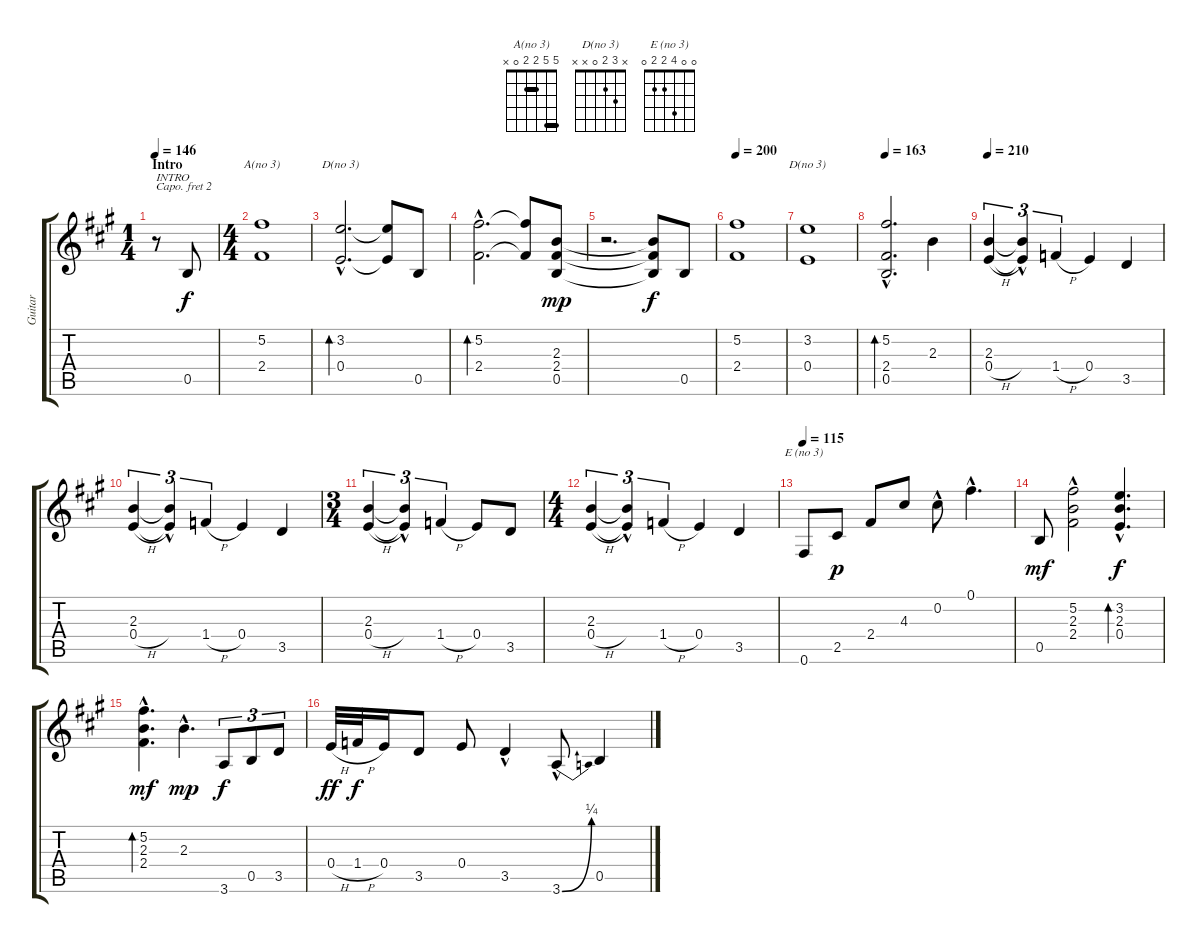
\track ("Guitar" "Guitar") {instrument acousticguitarnylon}
\staff {score tabs}
\capo 2
\tuning (E4 B3 G3 D3 A2 E2) {hide}
\chord ("A(no 3)" 5 5 2 2 0 x) {barre (2 5)}
\chord ("D(no 3)" x 3 2 0 0 x)
\chord ("D(no 3)" x 3 2 0 x x)
\chord ("E (no 3)" 0 0 4 2 2 0)
\ts (1 4)
\section ("" "Intro")
\tempo 146
\clef g2
\ks a
r.8{txt "INTRO" dy f instrument acousticguitarnylon} 0.5.8 |
\ts (4 4)
(5.2 2.4).1{ch "A(no 3)"} |
(3.2{hac} 0.4{hac}).2{d bd 240 ch "D(no 3)"} (3.2{t} 0.4{t}).8 0.5.8 |
(5.2{hac} 2.4{hac}).2{d bd 240} (5.2{t} 2.4{t}).8 (2.3 2.4 0.5).8{dy mp} |
r.2{d} (2.3{t} 2.4{t} 0.5{t}).8{dy f} 0.5.8 |
\tempo 200
(5.2 2.4).1 |
(3.2 0.4).1{ch "D(no 3)"} |
\tempo 163
(5.2{hac} 2.4{hac} 0.5{hac}).2{d bd 480} 2.3.4 |
\tempo 210
(2.3 0.4{h}).4{tu (3 2)} (2.3{hac t} 0.4{hac t}).4{tu (3 2)} 1.4{h}.4{tu (3 2)} 0.4.4 3.5.4 |
(2.3 0.4{h}).4{tu (3 2)} (2.3{hac t} 0.4{hac t}).4{tu (3 2)} 1.4{h}.4{tu (3 2)} 0.4.4 3.5.4 |
\ts (3 4)
(2.3 0.4{h}).4{tu (3 2)} (2.3{t} 0.4{hac t}).4{tu (3 2)} 1.4{h}.4{tu (3 2)} 0.4.8 3.5.8 |
\ts (4 4)
(2.3 0.4{h}).4{tu (3 2)} (2.3{hac t} 0.4{hac t}).4{tu (3 2)} 1.4{h}.4{tu (3 2)} 0.4.4 3.5.4 |
\tempo 115
0.6.8{ch "E (no 3)"} 2.5.8{dy p} 2.4.8 4.3.8 0.2{hac}.8 0.1{hac}.4{d} |
0.5.8{dy mf} (5.2{hac} 2.3 2.4).2 (3.2{hac} 2.3{hac} 0.4{hac}).4{d bd 240 dy f} |
(5.2{hac} 2.3 2.4{hac}).4{d bd 480 dy mf} 2.3{hac}.4{d dy mp} 3.6.8{tu (3 2) dy f} 0.5.8{tu (3 2)} 3.5.8{tu (3 2)} |
0.4{h}.32{dy ff} 1.4{h}.32{dy f} 0.4.16 3.5.8 0.4.8 3.5{hac}.4 3.6{be (bend 0 0 60 1) hac}.8 0.5.4
